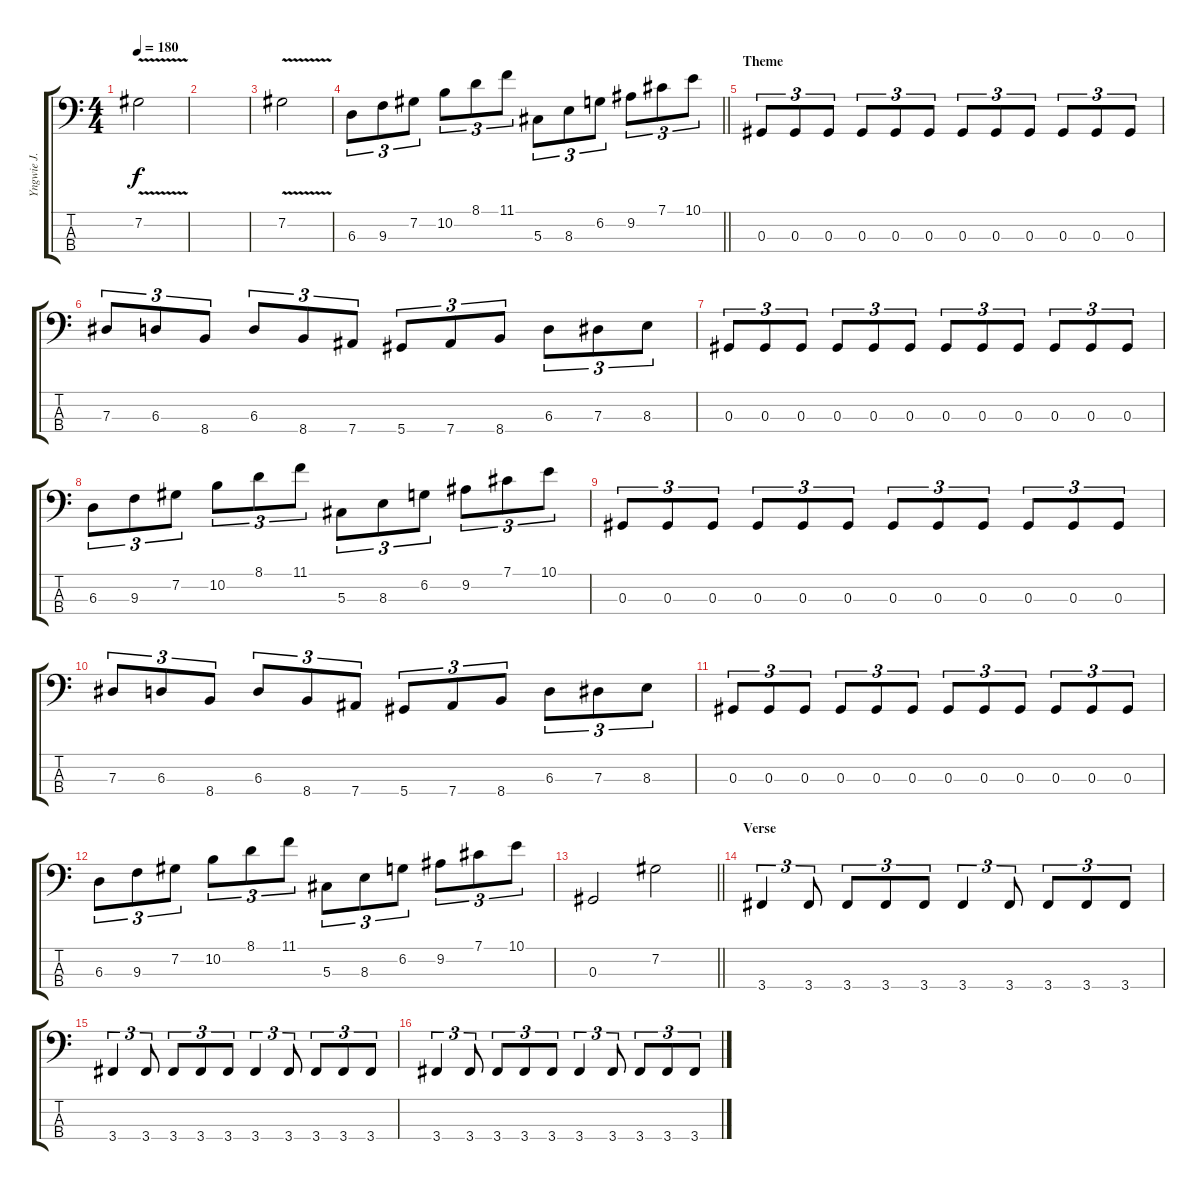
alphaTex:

\track ("Yngwie J. Malmsteen" "Yngwie J. ") {instrument electricbassfinger}
\staff {score tabs}
\tuning (Gb2 Db2 Ab1 Eb1) {hide}
\ts (4 4)
\tempo 180
\clef f4
\ks c
7.2{v}.2{dy f} |
|
7.2{v}.2 |
\barLineRight lightlight
6.3.8{tu (3 2)} 9.3.8{tu (3 2)} 7.2.8{tu (3 2)} 10.2.8{tu (3 2)} 8.1.8{tu (3 2)} 11.1.8{tu (3 2)} 5.3.8{tu (3 2)} 8.3.8{tu (3 2)} 6.2.8{tu (3 2)} 9.2.8{tu (3 2)} 7.1.8{tu (3 2)} 10.1.8{tu (3 2)} |
\section ("" "Theme")
0.3.8{tu (3 2)} 0.3.8{tu (3 2)} 0.3.8{tu (3 2)} 0.3.8{tu (3 2)} 0.3.8{tu (3 2)} 0.3.8{tu (3 2)} 0.3.8{tu (3 2)} 0.3.8{tu (3 2)} 0.3.8{tu (3 2)} 0.3.8{tu (3 2)} 0.3.8{tu (3 2)} 0.3.8{tu (3 2)} |
7.3.8{tu (3 2)} 6.3.8{tu (3 2)} 8.4.8{tu (3 2)} 6.3.8{tu (3 2)} 8.4.8{tu (3 2)} 7.4.8{tu (3 2)} 5.4.8{tu (3 2)} 7.4.8{tu (3 2)} 8.4.8{tu (3 2)} 6.3.8{tu (3 2)} 7.3.8{tu (3 2)} 8.3.8{tu (3 2)} |
0.3.8{tu (3 2)} 0.3.8{tu (3 2)} 0.3.8{tu (3 2)} 0.3.8{tu (3 2)} 0.3.8{tu (3 2)} 0.3.8{tu (3 2)} 0.3.8{tu (3 2)} 0.3.8{tu (3 2)} 0.3.8{tu (3 2)} 0.3.8{tu (3 2)} 0.3.8{tu (3 2)} 0.3.8{tu (3 2)} |
6.3.8{tu (3 2)} 9.3.8{tu (3 2)} 7.2.8{tu (3 2)} 10.2.8{tu (3 2)} 8.1.8{tu (3 2)} 11.1.8{tu (3 2)} 5.3.8{tu (3 2)} 8.3.8{tu (3 2)} 6.2.8{tu (3 2)} 9.2.8{tu (3 2)} 7.1.8{tu (3 2)} 10.1.8{tu (3 2)} |
0.3.8{tu (3 2)} 0.3.8{tu (3 2)} 0.3.8{tu (3 2)} 0.3.8{tu (3 2)} 0.3.8{tu (3 2)} 0.3.8{tu (3 2)} 0.3.8{tu (3 2)} 0.3.8{tu (3 2)} 0.3.8{tu (3 2)} 0.3.8{tu (3 2)} 0.3.8{tu (3 2)} 0.3.8{tu (3 2)} |
7.3.8{tu (3 2)} 6.3.8{tu (3 2)} 8.4.8{tu (3 2)} 6.3.8{tu (3 2)} 8.4.8{tu (3 2)} 7.4.8{tu (3 2)} 5.4.8{tu (3 2)} 7.4.8{tu (3 2)} 8.4.8{tu (3 2)} 6.3.8{tu (3 2)} 7.3.8{tu (3 2)} 8.3.8{tu (3 2)} |
0.3.8{tu (3 2)} 0.3.8{tu (3 2)} 0.3.8{tu (3 2)} 0.3.8{tu (3 2)} 0.3.8{tu (3 2)} 0.3.8{tu (3 2)} 0.3.8{tu (3 2)} 0.3.8{tu (3 2)} 0.3.8{tu (3 2)} 0.3.8{tu (3 2)} 0.3.8{tu (3 2)} 0.3.8{tu (3 2)} |
6.3.8{tu (3 2)} 9.3.8{tu (3 2)} 7.2.8{tu (3 2)} 10.2.8{tu (3 2)} 8.1.8{tu (3 2)} 11.1.8{tu (3 2)} 5.3.8{tu (3 2)} 8.3.8{tu (3 2)} 6.2.8{tu (3 2)} 9.2.8{tu (3 2)} 7.1.8{tu (3 2)} 10.1.8{tu (3 2)} |
\barLineRight lightlight
0.3.2 7.2.2 |
\section ("" "Verse")
3.4.4{tu (3 2)} 3.4.8{tu (3 2)} 3.4.8{tu (3 2)} 3.4.8{tu (3 2)} 3.4.8{tu (3 2)} 3.4.4{tu (3 2)} 3.4.8{tu (3 2)} 3.4.8{tu (3 2)} 3.4.8{tu (3 2)} 3.4.8{tu (3 2)} |
3.4.4{tu (3 2)} 3.4.8{tu (3 2)} 3.4.8{tu (3 2)} 3.4.8{tu (3 2)} 3.4.8{tu (3 2)} 3.4.4{tu (3 2)} 3.4.8{tu (3 2)} 3.4.8{tu (3 2)} 3.4.8{tu (3 2)} 3.4.8{tu (3 2)} |
3.4.4{tu (3 2)} 3.4.8{tu (3 2)} 3.4.8{tu (3 2)} 3.4.8{tu (3 2)} 3.4.8{tu (3 2)} 3.4.4{tu (3 2)} 3.4.8{tu (3 2)} 3.4.8{tu (3 2)} 3.4.8{tu (3 2)} 3.4.8{tu (3 2)}
